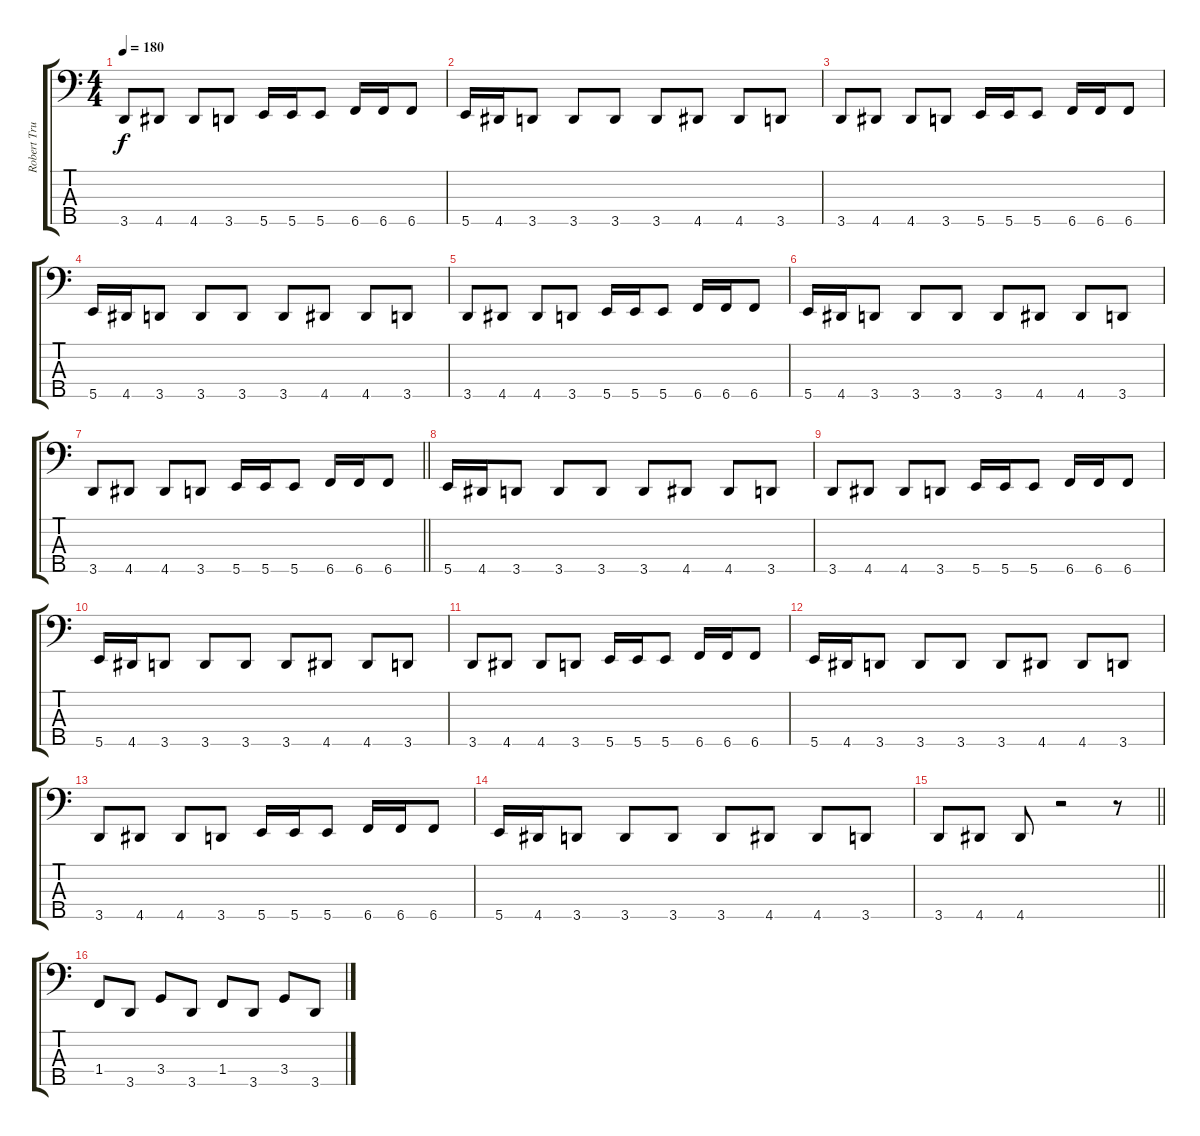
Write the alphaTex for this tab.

\track ("Robert Trujillo Bass" "Robert Tru") {instrument electricbassfinger}
\staff {score tabs}
\tuning (G2 D2 A1 E1 B0) {hide}
\ts (4 4)
\tempo 180
\clef f4
\ks c
3.5.8{dy f} 4.5.8 4.5.8 3.5.8 5.5.16 5.5.16 5.5.8 6.5.16 6.5.16 6.5.8 |
5.5.16 4.5.16 3.5.8 3.5.8 3.5.8 3.5.8 4.5.8 4.5.8 3.5.8 |
3.5.8 4.5.8 4.5.8 3.5.8 5.5.16 5.5.16 5.5.8 6.5.16 6.5.16 6.5.8 |
5.5.16 4.5.16 3.5.8 3.5.8 3.5.8 3.5.8 4.5.8 4.5.8 3.5.8 |
3.5.8 4.5.8 4.5.8 3.5.8 5.5.16 5.5.16 5.5.8 6.5.16 6.5.16 6.5.8 |
5.5.16 4.5.16 3.5.8 3.5.8 3.5.8 3.5.8 4.5.8 4.5.8 3.5.8 |
\barLineRight lightlight
3.5.8 4.5.8 4.5.8 3.5.8 5.5.16 5.5.16 5.5.8 6.5.16 6.5.16 6.5.8 |
\section ("" "")
5.5.16 4.5.16 3.5.8 3.5.8 3.5.8 3.5.8 4.5.8 4.5.8 3.5.8 |
3.5.8 4.5.8 4.5.8 3.5.8 5.5.16 5.5.16 5.5.8 6.5.16 6.5.16 6.5.8 |
5.5.16 4.5.16 3.5.8 3.5.8 3.5.8 3.5.8 4.5.8 4.5.8 3.5.8 |
3.5.8 4.5.8 4.5.8 3.5.8 5.5.16 5.5.16 5.5.8 6.5.16 6.5.16 6.5.8 |
5.5.16 4.5.16 3.5.8 3.5.8 3.5.8 3.5.8 4.5.8 4.5.8 3.5.8 |
3.5.8 4.5.8 4.5.8 3.5.8 5.5.16 5.5.16 5.5.8 6.5.16 6.5.16 6.5.8 |
5.5.16 4.5.16 3.5.8 3.5.8 3.5.8 3.5.8 4.5.8 4.5.8 3.5.8 |
\barLineRight lightlight
3.5.8 4.5.8 4.5.8 r.2 r.8 |
\section ("" "")
1.4.8 3.5.8 3.4.8 3.5.8 1.4.8 3.5.8 3.4.8 3.5.8
